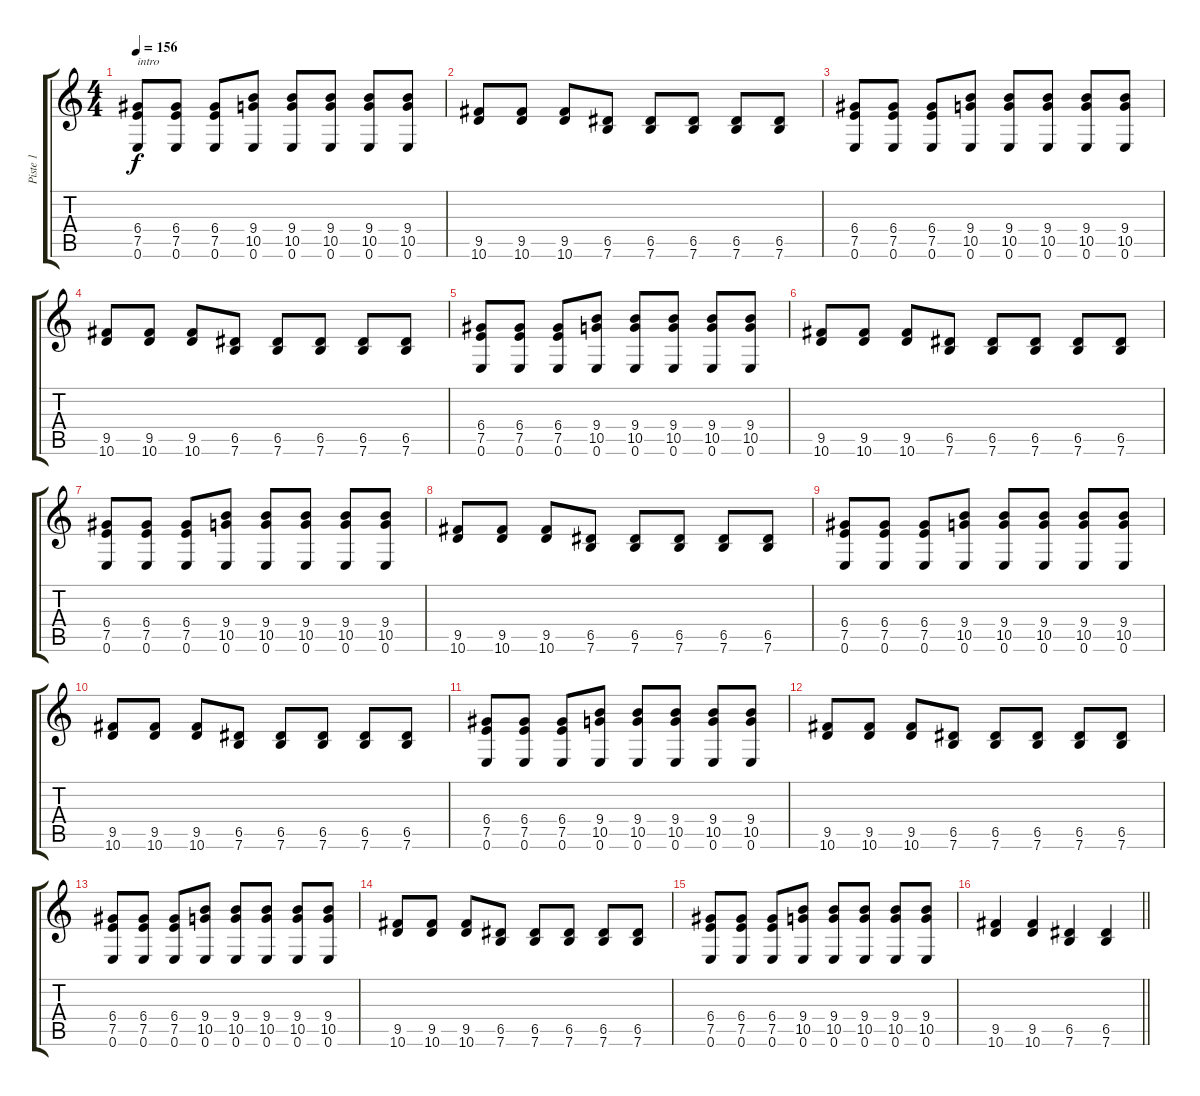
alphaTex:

\track ("Piste 1" "Piste 1") {instrument distortionguitar}
\staff {score tabs}
\tuning (E4 B3 G3 D3 A2 E2) {hide}
\ts (4 4)
\tempo 156
\clef g2
\ks c
(6.4 7.5 0.6).8{txt "intro" dy f instrument distortionguitar} (6.4 7.5 0.6).8 (6.4 7.5 0.6).8 (9.4 10.5 0.6).8 (9.4 10.5 0.6).8 (9.4 10.5 0.6).8 (9.4 10.5 0.6).8 (9.4 10.5 0.6).8 |
(9.5 10.6).8 (9.5 10.6).8 (9.5 10.6).8 (6.5 7.6).8 (6.5 7.6).8 (6.5 7.6).8 (6.5 7.6).8 (6.5 7.6).8 |
(6.4 7.5 0.6).8 (6.4 7.5 0.6).8 (6.4 7.5 0.6).8 (9.4 10.5 0.6).8 (9.4 10.5 0.6).8 (9.4 10.5 0.6).8 (9.4 10.5 0.6).8 (9.4 10.5 0.6).8 |
(9.5 10.6).8 (9.5 10.6).8 (9.5 10.6).8 (6.5 7.6).8 (6.5 7.6).8 (6.5 7.6).8 (6.5 7.6).8 (6.5 7.6).8 |
(6.4 7.5 0.6).8 (6.4 7.5 0.6).8 (6.4 7.5 0.6).8 (9.4 10.5 0.6).8 (9.4 10.5 0.6).8 (9.4 10.5 0.6).8 (9.4 10.5 0.6).8 (9.4 10.5 0.6).8 |
(9.5 10.6).8 (9.5 10.6).8 (9.5 10.6).8 (6.5 7.6).8 (6.5 7.6).8 (6.5 7.6).8 (6.5 7.6).8 (6.5 7.6).8 |
(6.4 7.5 0.6).8 (6.4 7.5 0.6).8 (6.4 7.5 0.6).8 (9.4 10.5 0.6).8 (9.4 10.5 0.6).8 (9.4 10.5 0.6).8 (9.4 10.5 0.6).8 (9.4 10.5 0.6).8 |
(9.5 10.6).8 (9.5 10.6).8 (9.5 10.6).8 (6.5 7.6).8 (6.5 7.6).8 (6.5 7.6).8 (6.5 7.6).8 (6.5 7.6).8 |
(6.4 7.5 0.6).8 (6.4 7.5 0.6).8 (6.4 7.5 0.6).8 (9.4 10.5 0.6).8 (9.4 10.5 0.6).8 (9.4 10.5 0.6).8 (9.4 10.5 0.6).8 (9.4 10.5 0.6).8 |
(9.5 10.6).8 (9.5 10.6).8 (9.5 10.6).8 (6.5 7.6).8 (6.5 7.6).8 (6.5 7.6).8 (6.5 7.6).8 (6.5 7.6).8 |
(6.4 7.5 0.6).8 (6.4 7.5 0.6).8 (6.4 7.5 0.6).8 (9.4 10.5 0.6).8 (9.4 10.5 0.6).8 (9.4 10.5 0.6).8 (9.4 10.5 0.6).8 (9.4 10.5 0.6).8 |
(9.5 10.6).8 (9.5 10.6).8 (9.5 10.6).8 (6.5 7.6).8 (6.5 7.6).8 (6.5 7.6).8 (6.5 7.6).8 (6.5 7.6).8 |
(6.4 7.5 0.6).8 (6.4 7.5 0.6).8 (6.4 7.5 0.6).8 (9.4 10.5 0.6).8 (9.4 10.5 0.6).8 (9.4 10.5 0.6).8 (9.4 10.5 0.6).8 (9.4 10.5 0.6).8 |
(9.5 10.6).8 (9.5 10.6).8 (9.5 10.6).8 (6.5 7.6).8 (6.5 7.6).8 (6.5 7.6).8 (6.5 7.6).8 (6.5 7.6).8 |
(6.4 7.5 0.6).8 (6.4 7.5 0.6).8 (6.4 7.5 0.6).8 (9.4 10.5 0.6).8 (9.4 10.5 0.6).8 (9.4 10.5 0.6).8 (9.4 10.5 0.6).8 (9.4 10.5 0.6).8 |
\barLineRight lightlight
(9.5 10.6).4 (9.5 10.6).4 (6.5 7.6).4 (6.5 7.6).4
